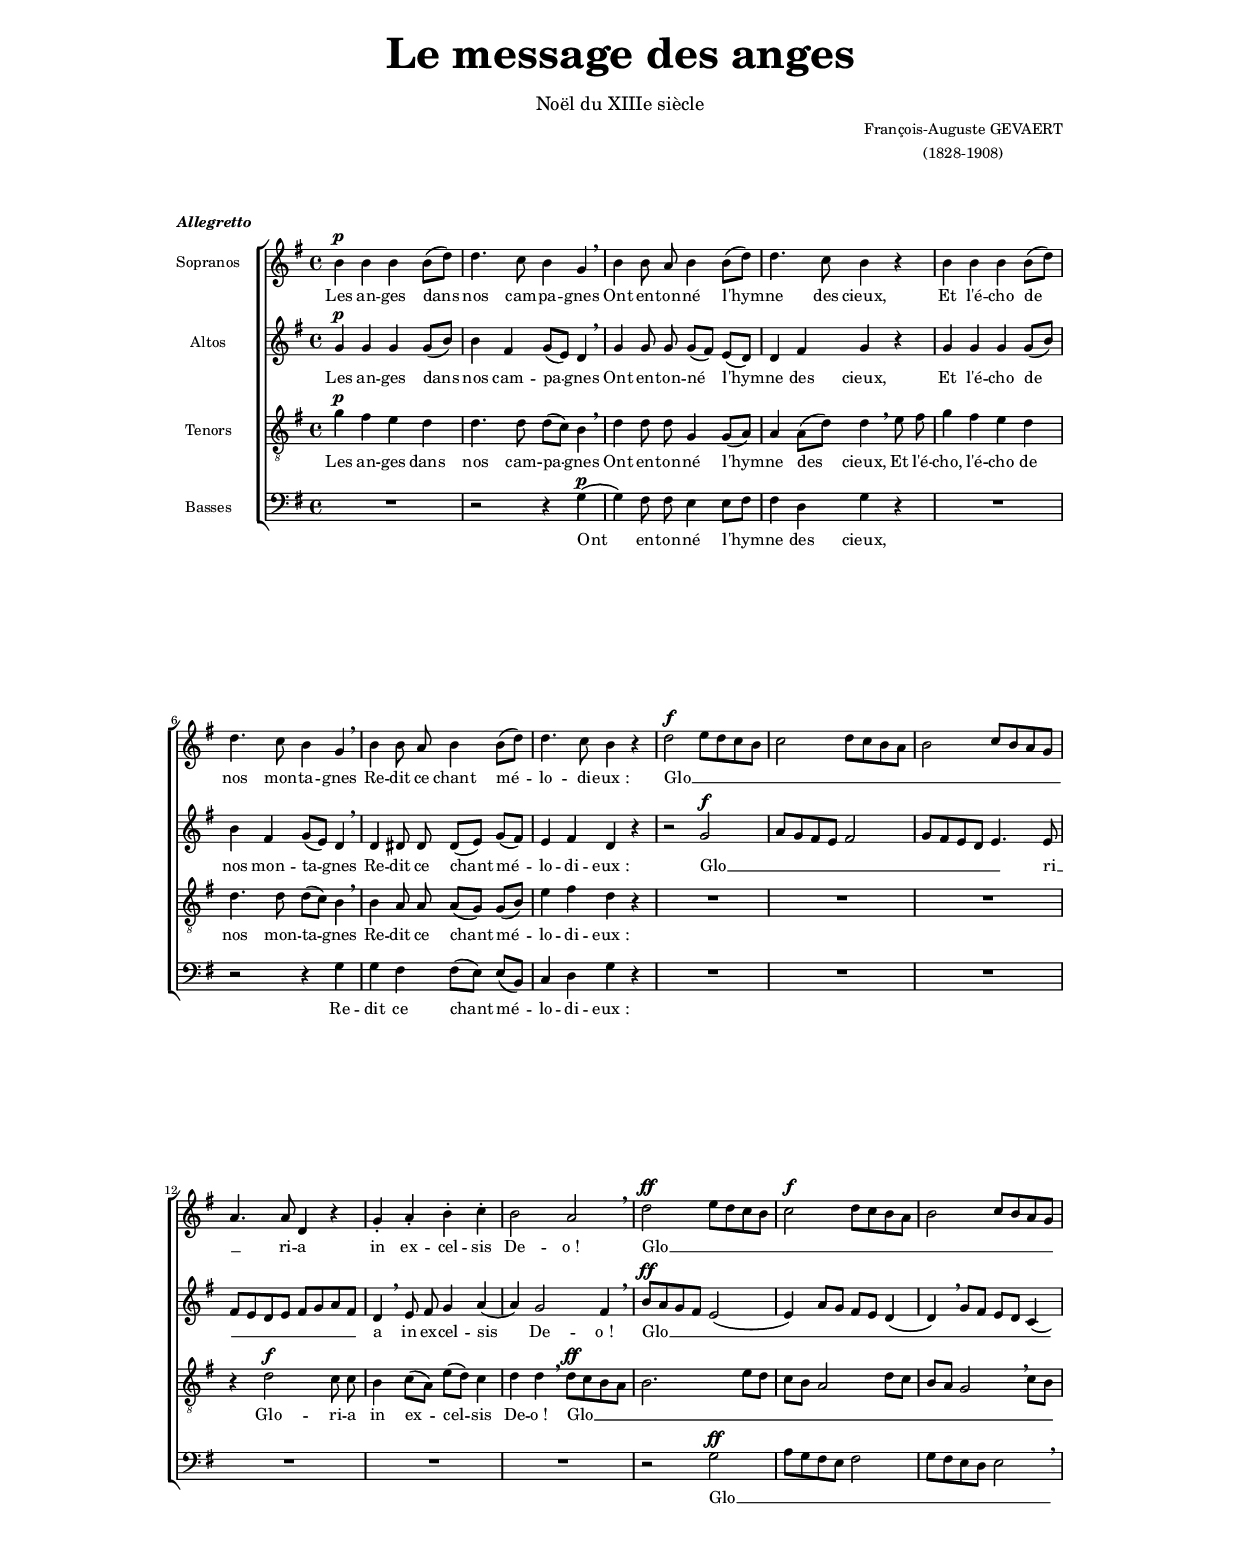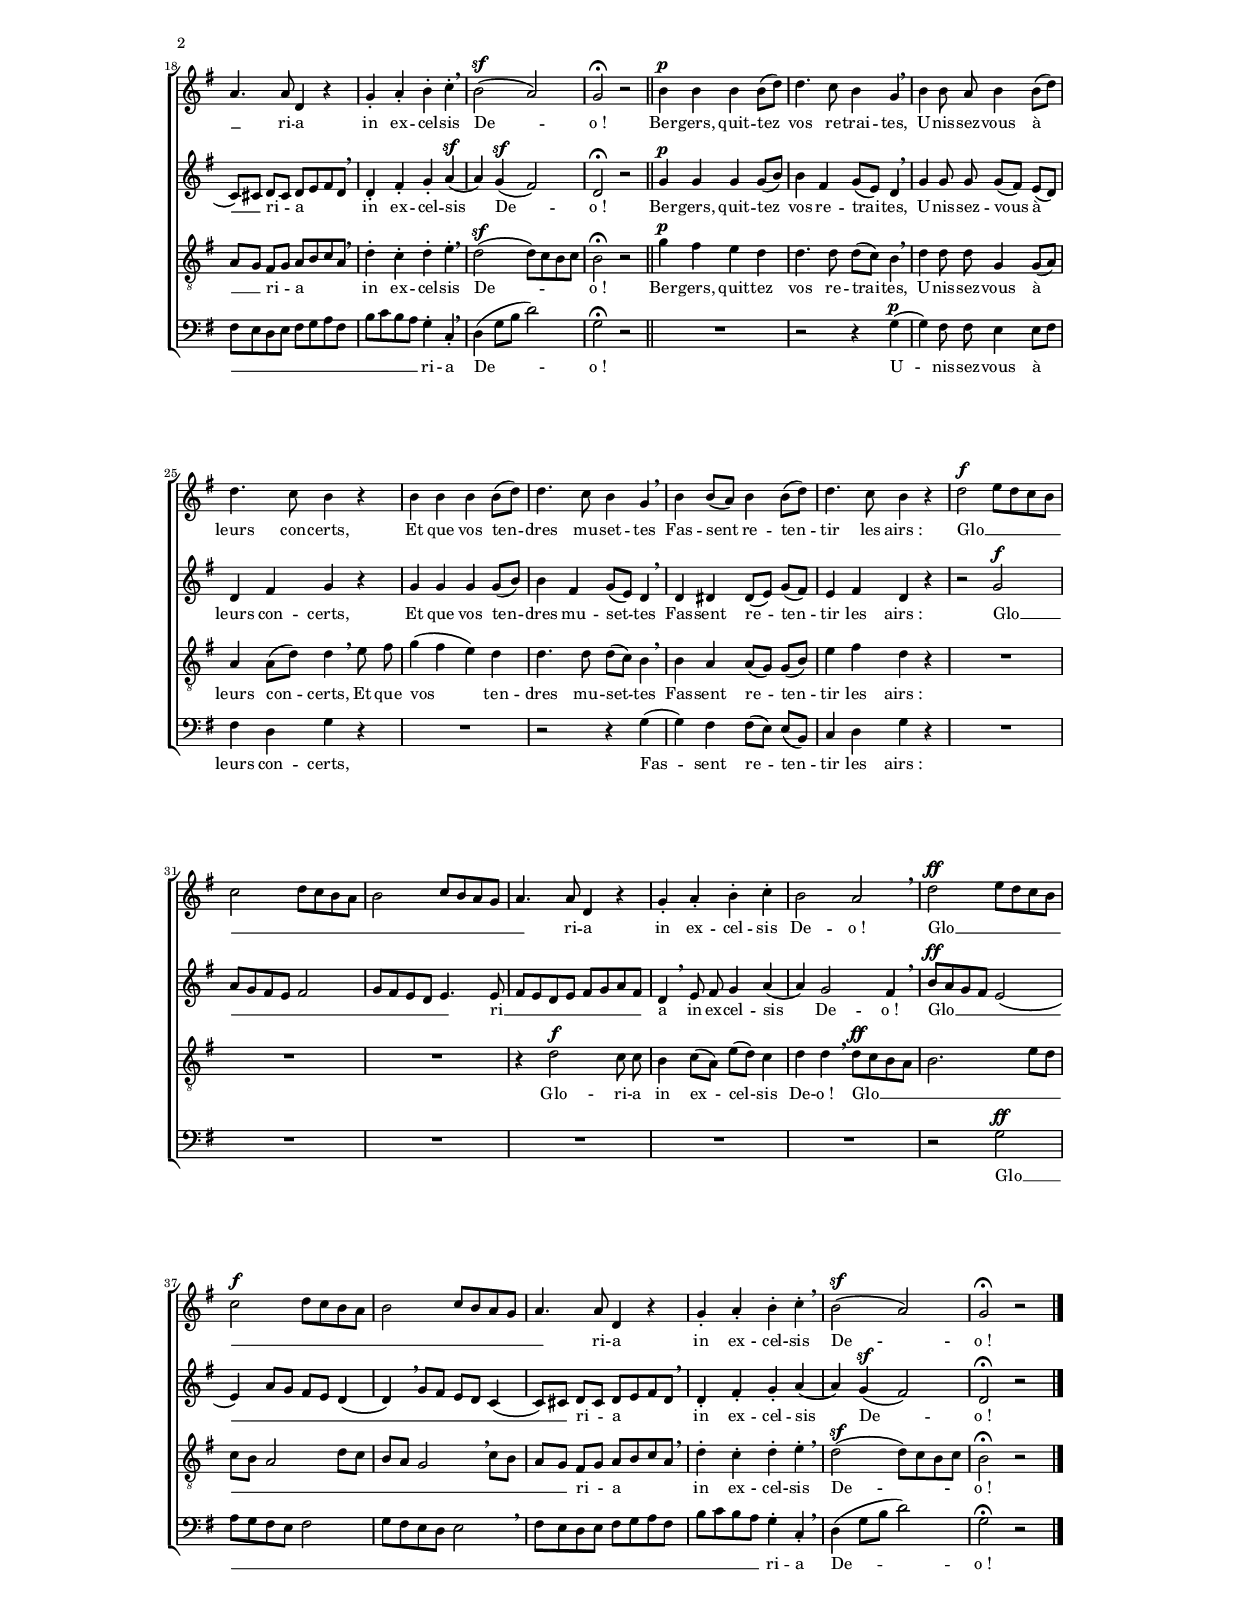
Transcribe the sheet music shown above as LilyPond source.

\version "2.12.1"

%---------------------------------------------------------------------------
%	COLLECTION DE CHOEURS
%	SANS ACCOMPAGNEMENT
%	Pour servir à l'étude du chant d'ensemble
%	dans les Conservatoires et Écoles de musique
%	Par F. A. GEVAERT
%	7e fascicule
%
%	Ed. Henry Lemoine et Cie
%	lastupdated = "2010/Apr/10"
%---------------------------------------------------------------------------

\paper {
	line-width = 15\cm 
	top-margin = 1.2\cm
	bottom-margin = 2.4\cm
}

#(set-global-staff-size 13)
#(ly:set-option 'point-and-click #f)

%---------------------------------------------------------------------------
%	
%---------------------------------------------------------------------------

\header {
	title = \markup \center-column {
		\pad-markup #3 {
			\fontsize #+5
			"Le message des anges"
		}
	}
	subtitle = \markup \center-column {
		\fontsize #+1 \medium {
			"Noël du XIIIe siècle"
		}
	}
	composer = \markup {
		\center-column {
			"François-Auguste GEVAERT"
			"(1828-1908)"
		}
	}
	meter = \markup {
		\pad-to-box #'(0 . 0) #'(0 . 10) {  \bold \italic
			"Allegretto  "
		}
	}
}

%---------------------------------------------------------------------------
%	
%---------------------------------------------------------------------------

global = {
	\time 4/4
	\key g \major
	\set Score.tempoHideNote  = ##t 
	\tempo 4=108
	\override DynamicTextSpanner #'dash-period = #-1.0
	\override Score.Hairpin #'to-barline = ##f
}
print = {
	\autoBeamOff
	\dynamicUp
}
mid = {
	\tempo 4=108
}

rit = \markup { \italic { Riten. } }
rin = \markup { \italic { Rinf. } }
solo = \markup { SOLO }
coro = \markup { CHOEUR }
resp = \markup { \musicglyph #"scripts.ufermata" }
lie = \markup { \italic { lié } }
plie = \markup { \dynamic p {  et lié } }
pplie = \markup { \dynamic pp {  et lié } }
Atem = \markup { A tempo }
resp = \markup { \line { \musicglyph #"scripts.rcomma" \translate #'(-0.8 . 1.6) \musicglyph #"scripts.ufermata" } }
endResp = \markup { \translate #'(5.5 . 0) { \musicglyph #"scripts.ufermata" } }

%---------------------------------------------------------------------------
%	NOTES
%---------------------------------------------------------------------------

Sop = \relative c'' {
	\set Staff.instrumentName = #"Sopranos "
	
	b4\p b b b8([ d])
	d4. c8 b4 g \breathe
	b b8 a b4 b8([ d])
	d4. c8 b4 r
	b4 b b b8([ d])
	
	d4. c8 b4 g \breathe
	b b8 a b4 b8([ d])
	d4. c8 b4 r
	d2\f e8[ d c b]
	c2 d8[ c b a]
%
	b2 c8[ b a g]
	a4. a8 d,4 r
	g\staccato a\staccato b\staccato c\staccato
	b2 a \breathe
	d2\ff e8[ d c b]
	
	c2\f d8[ c b a]
	b2 c8[ b a g]
	a4. a8 d,4 r
	g\staccato a\staccato b\staccato c\staccato \breathe
	b2\sf( a)
	g^\fermata r \bar "||"
%
	b4\p b b b8([ d])
	d4. c8 b4 g \breathe
	b b8 a b4 b8([ d])
	d4. c8 b4 r
	b4 b b b8([ d])
	
	d4. c8 b4 g \breathe
	b b8([ a]) b4 b8([ d])
	d4. c8 b4 r
	d2\f e8[ d c b]
	c2 d8[ c b a]
%
	b2 c8[ b a g]
	a4. a8 d,4 r
	g\staccato a\staccato b\staccato c\staccato
	b2 a \breathe
	d2\ff e8[ d c b]
	
	c2\f d8[ c b a]
	b2 c8[ b a g]
	a4. a8 d,4 r
	g\staccato a\staccato b\staccato c\staccato \breathe
	b2\sf( a)
	g^\fermata r \bar "|."
}
Alt = \relative c'' {
	\set Staff.instrumentName = #"Altos "
	
	g4\p g g g8([ b])
	b4 fis g8([ e]) d4 \breathe
	g g8 g g([ fis]) e8([ d])
	d4 fis g r
	g4 g g g8([ b])
	
	b4 fis g8([ e]) d4 \breathe
	d dis8 dis dis([ e]) g([ fis]) 
	e4 fis d r
	r2 g2\f
	a8[ g fis e] fis2
%
	g8[ fis e d] e4. e8
	fis[ e d e] fis[ g a fis]
	d4 \breathe e8 fis g4 a(
	a) g2 fis4 \breathe
	b8\ff[ a g fis] e2(
	
	e4) a8[ g] fis[ e] d4(
	d) \breathe g8[ fis] e[ d] c4(
	c8)[ cis] d[ cis] d[ e fis d] \breathe
	d4\staccato fis\staccato g\staccato a\sf(
	a) g\sf( fis2)
	d^\fermata r \bar "||"
%
	g4\p g g g8([ b])
	b4 fis g8([ e]) d4 \breathe
	g g8 g g([ fis]) e8([ d])
	d4 fis g r
	g4 g g g8([ b])
	
	b4 fis g8([ e]) d4 \breathe
	d dis dis8([ e]) g([ fis]) 
	e4 fis d r
	r2 g2\f
	a8[ g fis e] fis2
%
	g8[ fis e d] e4. e8
	fis[ e d e] fis[ g a fis]
	d4 \breathe e8 fis g4 a(
	a) g2 fis4 \breathe
	b8\ff[ a g fis] e2(
	
	e4) a8[ g] fis[ e] d4(
	d) \breathe g8[ fis] e[ d] c4(
	c8)[ cis] d[ cis] d[ e fis d] \breathe
	d4\staccato fis\staccato g\staccato a(
	a) g\sf( fis2)
	d^\fermata r \bar "|."
}

Ten = \relative c'' {
	\set Staff.instrumentName = #"Tenors "	
	\clef "treble_8"
	
	g4\p fis e d
	d4. d8 d([ c]) b4 \breathe
	d4 d8 d g,4 g8([ a])
	a4 a8([ d]) d4 \breathe e8 fis
	
	g4 fis e d
	d4. d8 d([ c]) b4 \breathe
	b4 a8 a a([ g]) g([ b])
	e4 fis d r
	R1*2
%
	R1
	r4 d2\f c8 c
	b4 c8([ a]) e'8([ d]) c4
	d d \breathe d8\ff[ c b a]
	b2. e8[ d]
	
	c[ b] a2 d8[ c]
	b[ a] g2 \breathe c8[ b]
	a[ g] fis[ g] a[ b c a] \breathe
	d4\staccato c\staccato d\staccato e\staccato \breathe
	d2\sf(( d8)[ c b c])
	b2^\fermata r \bar "||"
%
	g'4\p fis e d
	d4. d8 d([ c]) b4 \breathe
	d4 d8 d g,4 g8([ a])
	a4 a8([ d]) d4 \breathe e8 fis
	
	g4( fis e) d
	d4. d8 d([ c]) b4 \breathe
	b4 a a8([ g]) g([ b])
	e4 fis d r
	R1*2
%
	R1
	r4 d2\f c8 c
	b4 c8([ a]) e'8([ d]) c4
	d d \breathe d8\ff[ c b a]
	b2. e8[ d]
	
	c[ b] a2 d8[ c]
	b[ a] g2 \breathe c8[ b]
	a[ g] fis[ g] a[ b c a] \breathe
	d4\staccato c\staccato d\staccato e\staccato \breathe
	d2\sf(( d8)[ c b c])
	b2^\fermata r \bar "|."
	
}

Bas = \relative c' {
	\set Staff.instrumentName = #"Basses "
	\clef bass
	
	R1
	r2 r4 g\p(
	g) fis8 fis e4 e8[[ fis])
	fis4 d g r
	R1
	
	r2 r4 g
	g fis fis8([ e]) e([ b])
	c4 d g r
	R1*2
%
	R1*4
	r2 g\ff
	
	a8[ g fis e] fis2
	g8[ fis e d] e2 \breathe
	fis8[ e d e] fis[ g a fis]
	b[ c b a] g4\staccato c,\staccato \breathe
	d( g8[ b] d2)
	g,2^\fermata r \bar "||"
%
	R1
	r2 r4 g\p(
	g) fis8 fis e4 e8[[ fis])
	fis4 d g r
	R1
	
	r2 r4 g(
	g) fis fis8([ e]) e([ b])
	c4 d g r
	R1*2
%
	R1*4
	r2 g\ff
	
	a8[ g fis e] fis2
	g8[ fis e d] e2 \breathe
	fis8[ e d e] fis[ g a fis]
	b[ c b a] g4\staccato c,\staccato \breathe
	d( g8[ b] d2)
	g,2^\fermata r \bar "|."
	
}

%---------------------------------------------------------------------------
%	LYRICS
%---------------------------------------------------------------------------

texteA = \lyricmode {
	Les an -- ges dans nos cam -- pa -- gnes
	Ont en -- ton -- né l'hym -- ne des cieux,
	Et l'é -- cho de nos mon -- ta -- gnes
	Re -- dit ce chant mé -- lo -- di -- eux_:
	Glo __ _ _ _ _ _ _ ri -- a in ex -- cel -- sis De -- o_!
	Glo __ _ _ _ _ _ _ ri -- a in ex -- cel -- sis De -- o_!
	Ber -- gers, quit -- tez vos re -- trai -- tes,
	U -- nis -- sez -- vous à leurs con -- certs,
	Et que vos ten -- dres mu -- set -- tes
	Fas -- sent re -- ten -- tir les airs_:
	Glo __ _ _ _ _ _ _ ri -- a in ex -- cel -- sis De -- o_!
	Glo __ _ _ _ _ _ _ ri -- a in ex -- cel -- sis De -- o_!
}
texteB = \lyricmode {
	Les an -- ges dans nos cam -- pa -- gnes
	Ont en -- ton -- né l'hym -- ne des cieux,
	Et l'é -- cho de nos mon -- ta -- gnes
	Re -- dit ce chant mé -- lo -- di -- eux_:
	Glo __ _ _ _ _ ri __ _ _ a in ex -- cel -- sis De -- o_!
	Glo __ _ _ _ _ _ _ _ ri -- a in ex -- cel -- sis De -- o_!
	Ber -- gers, quit -- tez vos re -- trai -- tes,
	U -- nis -- sez -- vous à leurs con -- certs,
	Et que vos ten -- dres mu -- set -- tes
	Fas -- sent re -- ten -- tir les airs_:
	Glo __ _ _ _ _ ri __ _ _ a in ex -- cel -- sis De -- o_!
	Glo __ _ _ _ _ _ _ _ ri -- a in ex -- cel -- sis De -- o_!
}
texteC = \lyricmode {
	Les an -- ges dans nos cam -- pa -- gnes
	Ont en -- ton -- né l'hym -- ne des cieux,
	Et l'é -- cho, l'é -- cho de nos mon -- ta -- gnes
	Re -- dit ce chant mé -- lo -- di -- eux_:
	Glo -- ri -- a in ex -- cel -- sis De -- o_!
	Glo __ _ _ _ _ _ _ _ _ _ ri -- a in ex -- cel -- sis De -- o_!
	Ber -- gers, quit -- tez vos re -- trai -- tes,
	U -- nis -- sez -- vous à leurs con -- certs,
	Et que vos ten -- dres mu -- set -- tes
	Fas -- sent re -- ten -- tir les airs_:
	Glo -- ri -- a in ex -- cel -- sis De -- o_!
	Glo __ _ _ _ _ _ _ _ _ _ ri -- a in ex -- cel -- sis De -- o_!
}
texteD = \lyricmode {
	Ont en -- ton -- né l'hym -- ne des cieux,
	Re -- dit ce chant mé -- lo -- di -- eux_:
	Glo __ _ _ _ _ _ _ _ ri -- a De -- o_!
	U -- nis -- sez -- vous à leurs con -- certs,
	Fas -- sent re -- ten -- tir les airs_:
	Glo __ _ _ _ _ _ _ _ ri -- a  De -- o_!
}

%---------------------------------------------------------------------------
%	MIDI OUTPUT
%---------------------------------------------------------------------------

\score {
	<<
	\new Staff = "Sop" { \set Staff.midiInstrument = "oboe" \global \mid \Sop }
	\new Staff = "Alt" { \set Staff.midiInstrument = "clarinet" \global \mid \Alt }
	\new Staff = "Ten" { \set Staff.midiInstrument = "french horn" \global \mid \Ten }
	\new Staff = "Bas" { \set Staff.midiInstrument = "bassoon" \global \mid \Bas }
	>>
	\midi { \context { \Voice \remove "Dynamic_performer" } }
}

%---------------------------------------------------------------------------
%	SHEET OUTPUT
%---------------------------------------------------------------------------

\score {
	\new ChoirStaff <<
		\new Voice << \global \print \Sop >> 
		\addlyrics { \texteA }
		\new Voice << \global \print \Alt >>
		\addlyrics { \texteB }
		\new Voice << \global \print \Ten >>
		\addlyrics { \texteC }
		\new Voice << \global \print \Bas >>
		\addlyrics { \texteD }
	>>
	\layout  { }
}

